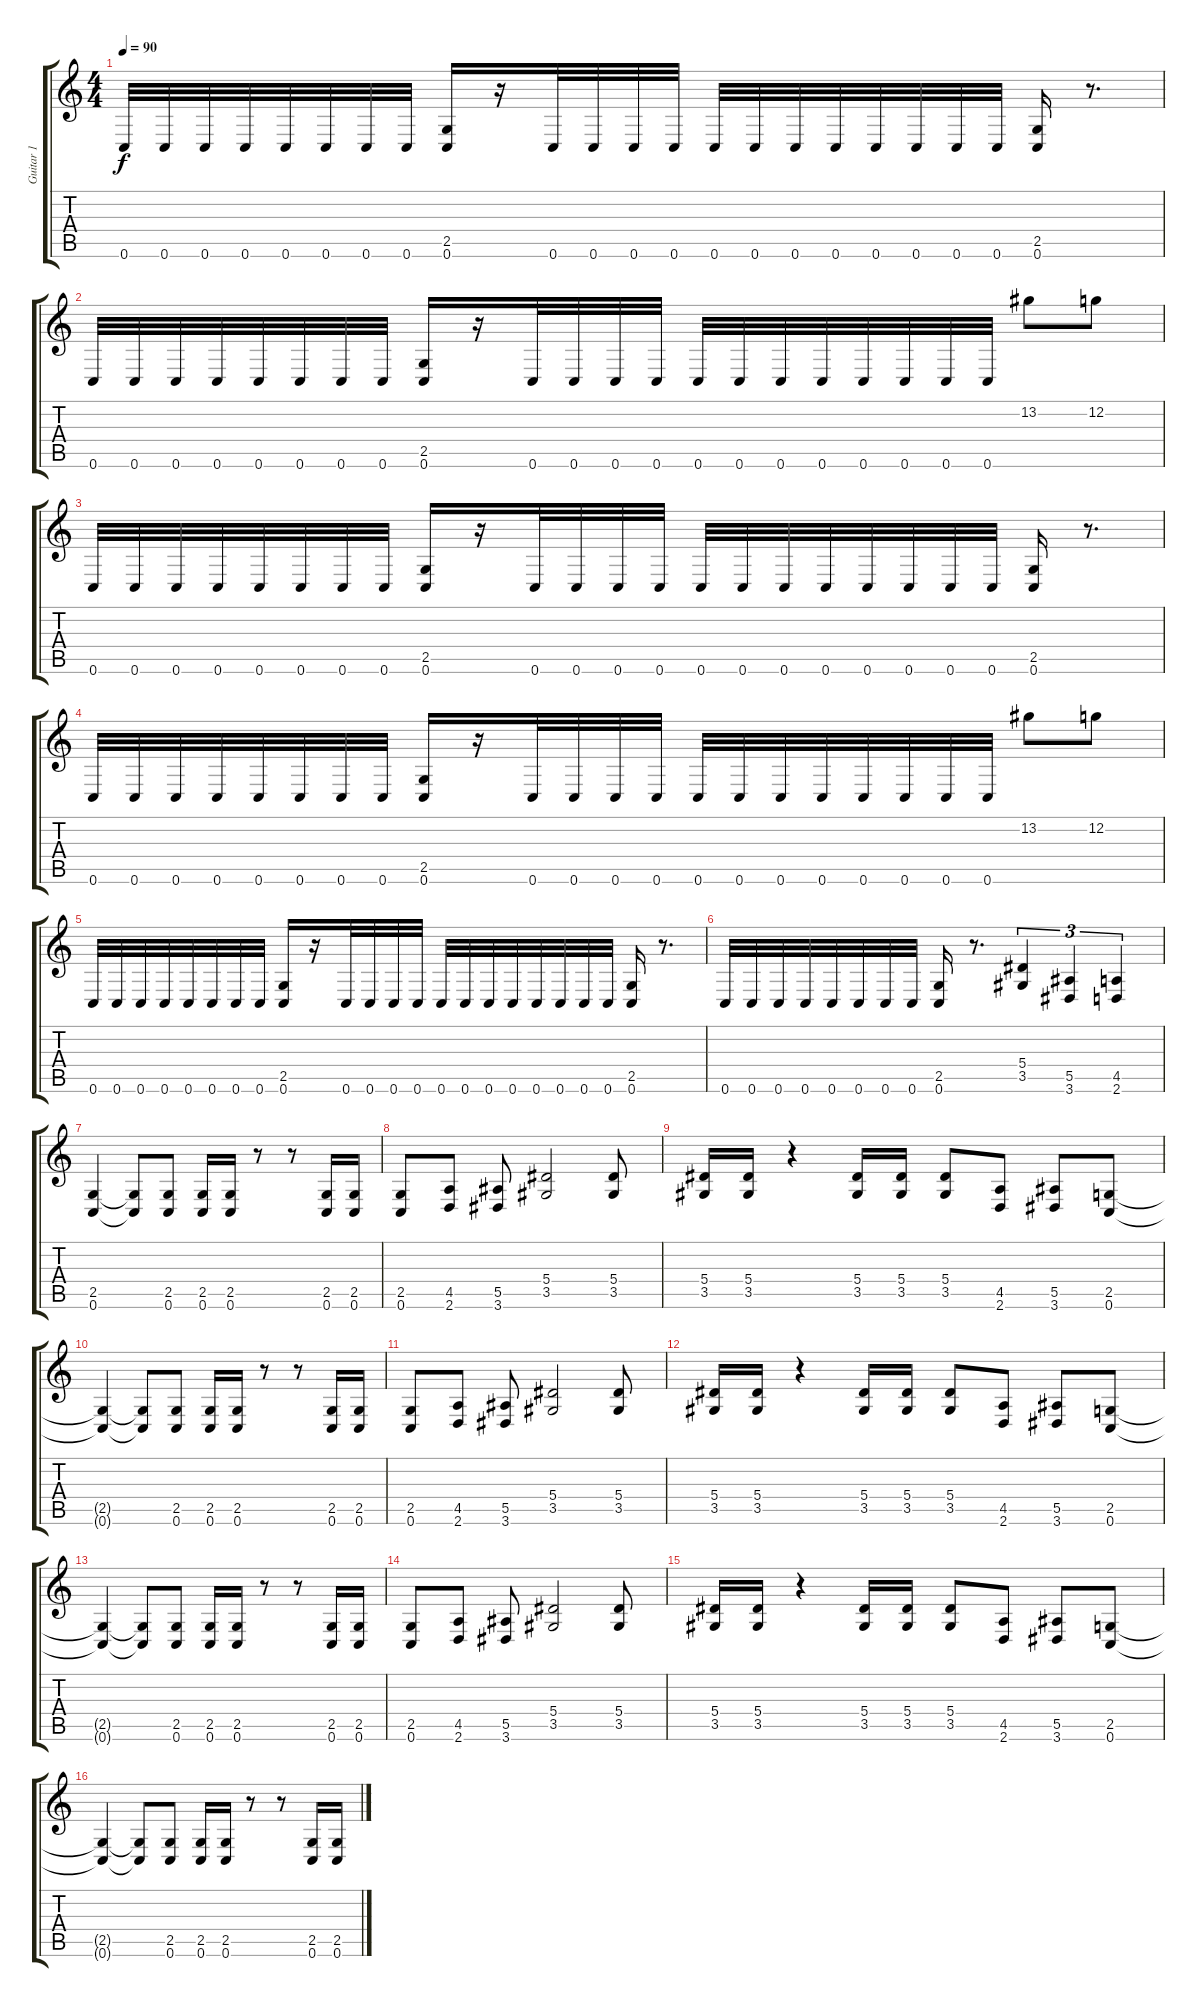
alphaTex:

\track ("Guitar 1" "Guitar 1") {instrument distortionguitar}
\staff {score tabs}
\tuning (C4 G3 Eb3 Bb2 F2 C2) {hide}
\ts (4 4)
\tempo 90
\clef g2
\ks c
0.6.32{dy f} 0.6.32 0.6.32 0.6.32 0.6.32 0.6.32 0.6.32 0.6.32 (2.5 0.6).16 r.16 0.6.32 0.6.32 0.6.32 0.6.32 0.6.32 0.6.32 0.6.32 0.6.32 0.6.32 0.6.32 0.6.32 0.6.32 (2.5 0.6).16 r.8{d} |
0.6.32 0.6.32 0.6.32 0.6.32 0.6.32 0.6.32 0.6.32 0.6.32 (2.5 0.6).16 r.16 0.6.32 0.6.32 0.6.32 0.6.32 0.6.32 0.6.32 0.6.32 0.6.32 0.6.32 0.6.32 0.6.32 0.6.32 13.2.8 12.2.8 |
0.6.32 0.6.32 0.6.32 0.6.32 0.6.32 0.6.32 0.6.32 0.6.32 (2.5 0.6).16 r.16 0.6.32 0.6.32 0.6.32 0.6.32 0.6.32 0.6.32 0.6.32 0.6.32 0.6.32 0.6.32 0.6.32 0.6.32 (2.5 0.6).16 r.8{d} |
0.6.32 0.6.32 0.6.32 0.6.32 0.6.32 0.6.32 0.6.32 0.6.32 (2.5 0.6).16 r.16 0.6.32 0.6.32 0.6.32 0.6.32 0.6.32 0.6.32 0.6.32 0.6.32 0.6.32 0.6.32 0.6.32 0.6.32 13.2.8 12.2.8 |
0.6.32 0.6.32 0.6.32 0.6.32 0.6.32 0.6.32 0.6.32 0.6.32 (2.5 0.6).16 r.16 0.6.32 0.6.32 0.6.32 0.6.32 0.6.32 0.6.32 0.6.32 0.6.32 0.6.32 0.6.32 0.6.32 0.6.32 (2.5 0.6).16 r.8{d} |
0.6.32 0.6.32 0.6.32 0.6.32 0.6.32 0.6.32 0.6.32 0.6.32 (2.5 0.6).16 r.8{d} (5.4 3.5).4{tu (3 2)} (5.5 3.6).4{tu (3 2)} (4.5 2.6).4{tu (3 2)} |
(2.5 0.6).4 (2.5{t} 0.6{t}).8 (2.5 0.6).8 (2.5 0.6).16 (2.5 0.6).16 r.8 r.8 (2.5 0.6).16 (2.5 0.6).16 |
(2.5 0.6).8 (4.5 2.6).8 (5.5 3.6).8 (5.4 3.5).2 (5.4 3.5).8 |
(5.4 3.5).16 (5.4 3.5).16 r.4 (5.4 3.5).16 (5.4 3.5).16 (5.4 3.5).8 (4.5 2.6).8 (5.5 3.6).8 (2.5 0.6).8 |
(2.5{t} 0.6{t}).4 (2.5{t} 0.6{t}).8 (2.5 0.6).8 (2.5 0.6).16 (2.5 0.6).16 r.8 r.8 (2.5 0.6).16 (2.5 0.6).16 |
(2.5 0.6).8 (4.5 2.6).8 (5.5 3.6).8 (5.4 3.5).2 (5.4 3.5).8 |
(5.4 3.5).16 (5.4 3.5).16 r.4 (5.4 3.5).16 (5.4 3.5).16 (5.4 3.5).8 (4.5 2.6).8 (5.5 3.6).8 (2.5 0.6).8 |
(2.5{t} 0.6{t}).4 (2.5{t} 0.6{t}).8 (2.5 0.6).8 (2.5 0.6).16 (2.5 0.6).16 r.8 r.8 (2.5 0.6).16 (2.5 0.6).16 |
(2.5 0.6).8 (4.5 2.6).8 (5.5 3.6).8 (5.4 3.5).2 (5.4 3.5).8 |
(5.4 3.5).16 (5.4 3.5).16 r.4 (5.4 3.5).16 (5.4 3.5).16 (5.4 3.5).8 (4.5 2.6).8 (5.5 3.6).8 (2.5 0.6).8 |
(2.5{t} 0.6{t}).4 (2.5{t} 0.6{t}).8 (2.5 0.6).8 (2.5 0.6).16 (2.5 0.6).16 r.8 r.8 (2.5 0.6).16 (2.5 0.6).16
